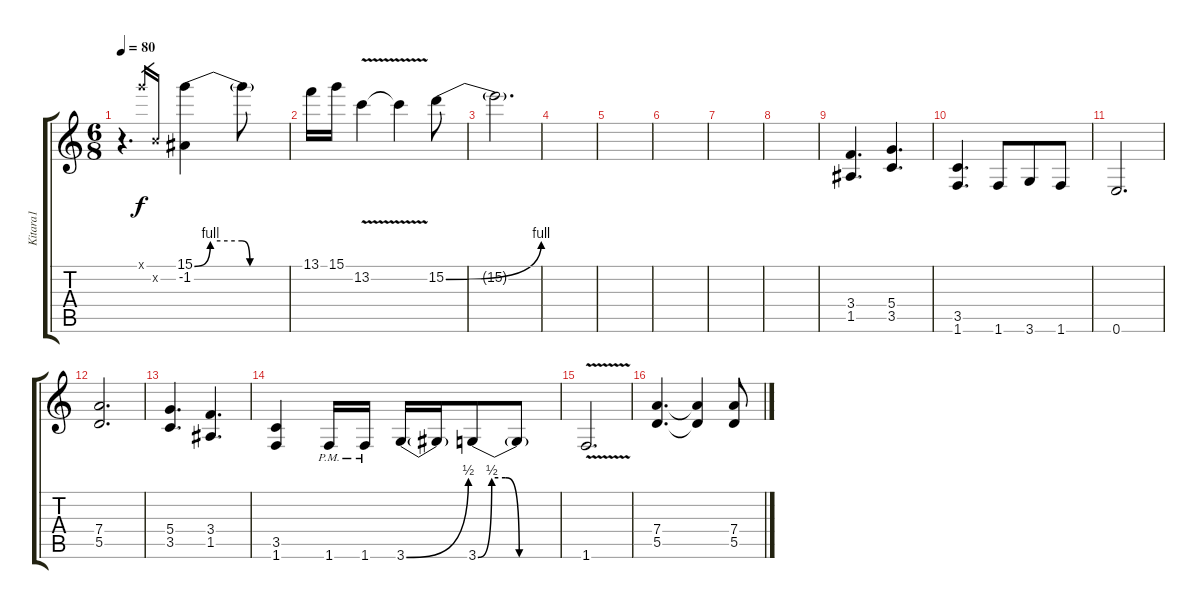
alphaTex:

\track ("Kitara1" "Kitara1") {instrument overdrivenguitar}
\staff {score tabs}
\tuning (E4 B3 G3 D3 A2 E2) {hide}
\ts (6 8)
\tempo 80
\clef g2
\ks c
r.4{d dy f} 15.1{x}.16{gr} 0.2{x}.16{gr} (15.1{be (custom 0 0 10 4 30 4 35 0 60 0)} -1.2).4 15.1{t}.8 |
13.1.16 15.1.16 13.2{v}.4 13.2{t}.4 15.2{be (bend 0 0 60 4)}.8 |
15.2{t}.2{d} |
|
|
|
|
|
(3.4 1.5).4{d} (5.4 3.5).4{d} |
(3.5 1.6).4{d} 1.6.8 3.6.8 1.6.8 |
0.6.2{d} |
(7.4 5.5).2{d} |
(5.4 3.5).4{d} (3.4 1.5).4{d} |
(3.5 1.6).4 1.6{pm}.16 1.6{pm}.16 3.6{be (bend 0 0 60 2)}.16 3.6{t}.16 3.6{be (custom 0 0 10 2 20 2 30 0 60 0)}.8 3.6{t}.8 |
1.6{v}.2{d} |
(7.4 5.5).4{d} (7.4{t} 5.5{t}).4 (7.4 5.5).8
